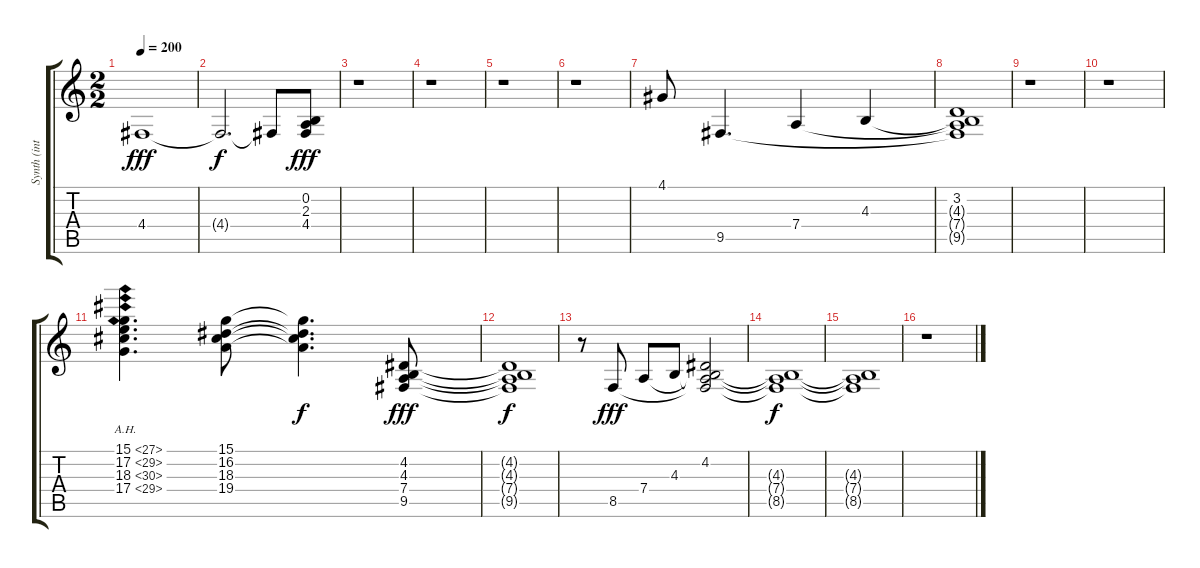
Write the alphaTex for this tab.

\track ("Synth (intro & outro)" "Synth (int") {instrument lead1square}
\staff {score tabs}
\tuning (E4 B3 G3 D3 A2 E2) {hide}
\ts (2 2)
\tempo 200
\clef g2
\ks c
4.4.1{dy fff} |
4.4{t}.2{d dy f} 4.4{t}.8 (0.2 2.3 4.4).8{dy fff} |
r.1 |
r.1 |
r.1 |
r.1 |
4.1.8 9.5.4{d} 7.4.4 4.3.4 |
(3.2 4.3{t} 7.4{t} 9.5{t}).1 |
r.1 |
r.1 |
(15.1{ah 12} 17.2{ah 12} 18.3{ah 12} 17.4{ah 12}).4{d} (15.1 16.2 18.3 19.4).8 (15.1{t} 16.2{t} 18.3{t} 19.4{t}).4{d dy f} (4.2 4.3 7.4 9.5).8{dy fff} |
(4.2{t} 4.3{t} 7.4{t} 9.5{t}).1{dy f} |
r.8 8.5.8{dy fff} 7.4.8 4.3.8 (4.2 4.3{t} 7.4{t} 8.5{t}).2 |
(4.3{t} 7.4{t} 8.5{t}).1{dy f} |
(4.3{t} 7.4{t} 8.5{t}).1 |
r.1
